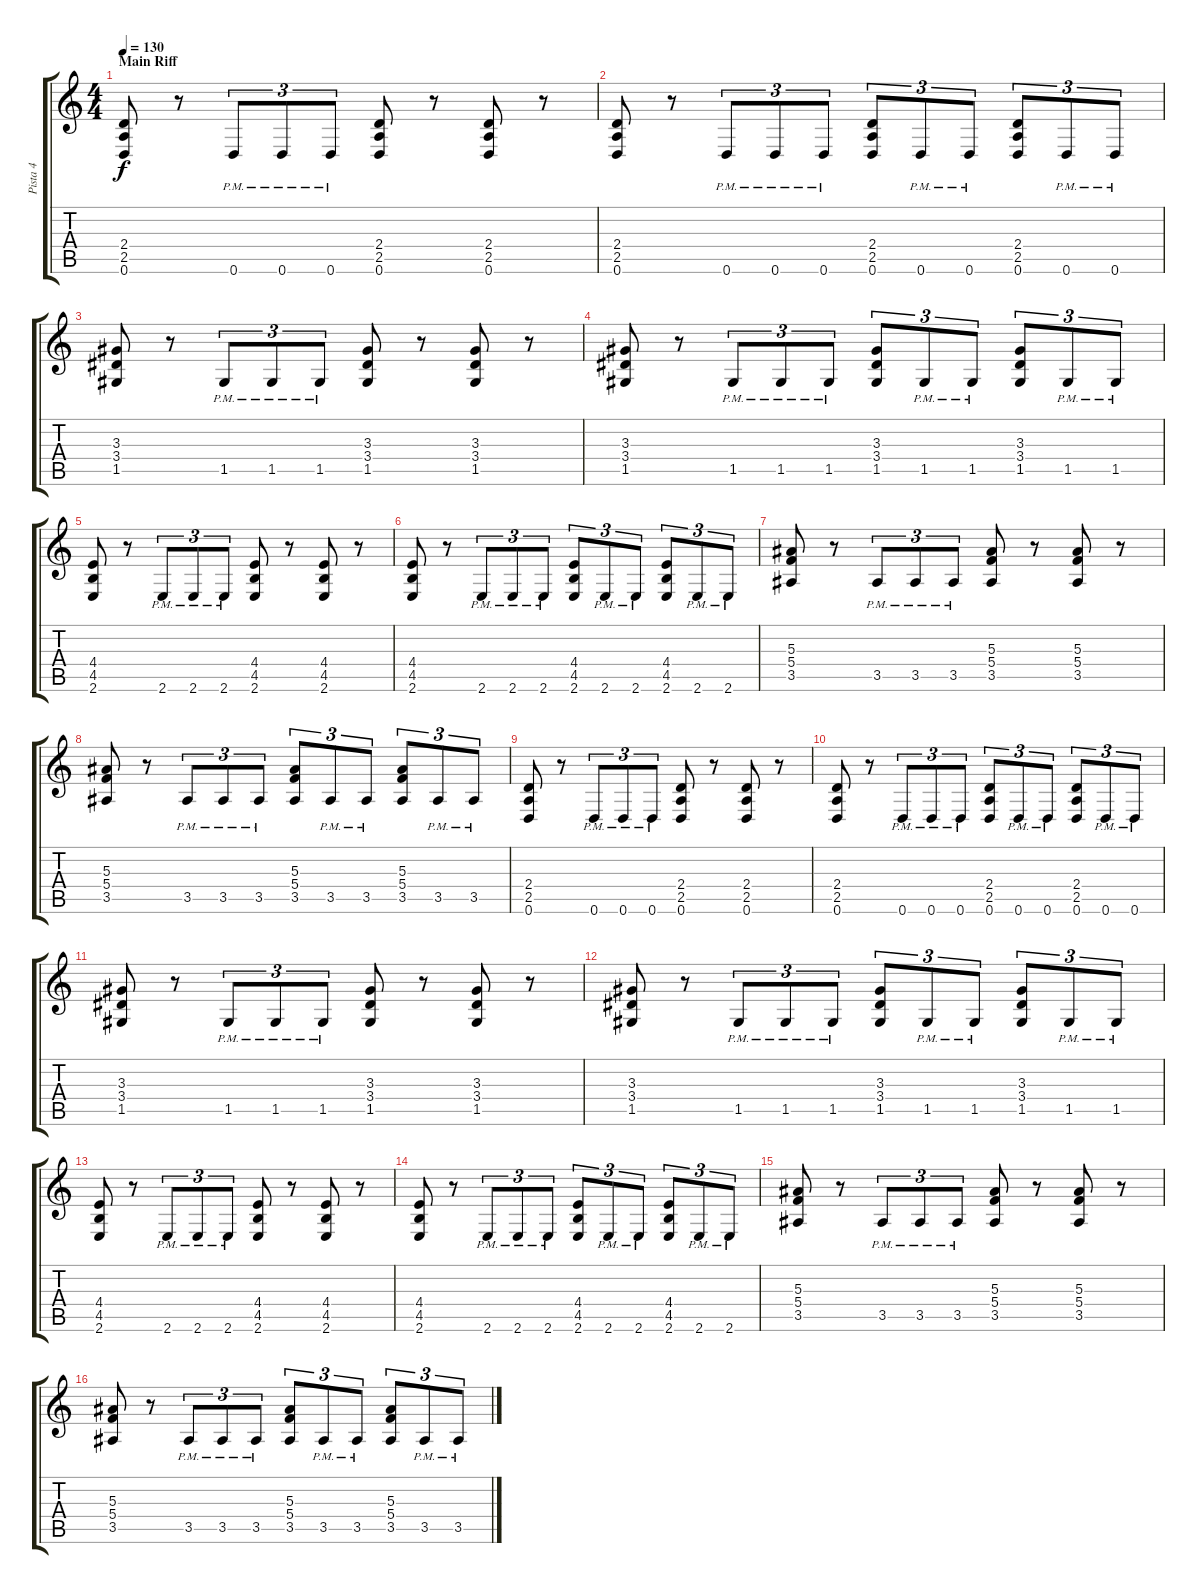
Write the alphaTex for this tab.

\track ("Pista 4" "Pista 4") {instrument distortionguitar}
\staff {score tabs}
\tuning (D4 A3 F3 C3 G2 D2) {hide}
\ts (4 4)
\section ("" "Main Riff")
\tempo 130
\clef g2
\ks c
(2.4 2.5 0.6).8{dy f} r.8 0.6{pm}.8{tu (3 2)} 0.6{pm}.8{tu (3 2)} 0.6{pm}.8{tu (3 2)} (2.4 2.5 0.6).8 r.8 (2.4 2.5 0.6).8 r.8 |
(2.4 2.5 0.6).8 r.8 0.6{pm}.8{tu (3 2)} 0.6{pm}.8{tu (3 2)} 0.6{pm}.8{tu (3 2)} (2.4 2.5 0.6).8{tu (3 2)} 0.6{pm}.8{tu (3 2)} 0.6{pm}.8{tu (3 2)} (2.4 2.5 0.6).8{tu (3 2)} 0.6{pm}.8{tu (3 2)} 0.6{pm}.8{tu (3 2)} |
(3.3 3.4 1.5).8 r.8 1.5{pm}.8{tu (3 2)} 1.5{pm}.8{tu (3 2)} 1.5{pm}.8{tu (3 2)} (3.3 3.4 1.5).8 r.8 (3.3 3.4 1.5).8 r.8 |
(3.3 3.4 1.5).8 r.8 1.5{pm}.8{tu (3 2)} 1.5{pm}.8{tu (3 2)} 1.5{pm}.8{tu (3 2)} (3.3 3.4 1.5).8{tu (3 2)} 1.5{pm}.8{tu (3 2)} 1.5{pm}.8{tu (3 2)} (3.3 3.4 1.5).8{tu (3 2)} 1.5{pm}.8{tu (3 2)} 1.5{pm}.8{tu (3 2)} |
(4.4 4.5 2.6).8 r.8 2.6{pm}.8{tu (3 2)} 2.6{pm}.8{tu (3 2)} 2.6{pm}.8{tu (3 2)} (4.4 4.5 2.6).8 r.8 (4.4 4.5 2.6).8 r.8 |
(4.4 4.5 2.6).8 r.8 2.6{pm}.8{tu (3 2)} 2.6{pm}.8{tu (3 2)} 2.6{pm}.8{tu (3 2)} (4.4 4.5 2.6).8{tu (3 2)} 2.6{pm}.8{tu (3 2)} 2.6{pm}.8{tu (3 2)} (4.4 4.5 2.6).8{tu (3 2)} 2.6{pm}.8{tu (3 2)} 2.6{pm}.8{tu (3 2)} |
(5.3 5.4 3.5).8 r.8 3.5{pm}.8{tu (3 2)} 3.5{pm}.8{tu (3 2)} 3.5{pm}.8{tu (3 2)} (5.3 5.4 3.5).8 r.8 (5.3 5.4 3.5).8 r.8 |
(5.3 5.4 3.5).8 r.8 3.5{pm}.8{tu (3 2)} 3.5{pm}.8{tu (3 2)} 3.5{pm}.8{tu (3 2)} (5.3 5.4 3.5).8{tu (3 2)} 3.5{pm}.8{tu (3 2)} 3.5{pm}.8{tu (3 2)} (5.3 5.4 3.5).8{tu (3 2)} 3.5{pm}.8{tu (3 2)} 3.5{pm}.8{tu (3 2)} |
(2.4 2.5 0.6).8 r.8 0.6{pm}.8{tu (3 2)} 0.6{pm}.8{tu (3 2)} 0.6{pm}.8{tu (3 2)} (2.4 2.5 0.6).8 r.8 (2.4 2.5 0.6).8 r.8 |
(2.4 2.5 0.6).8 r.8 0.6{pm}.8{tu (3 2)} 0.6{pm}.8{tu (3 2)} 0.6{pm}.8{tu (3 2)} (2.4 2.5 0.6).8{tu (3 2)} 0.6{pm}.8{tu (3 2)} 0.6{pm}.8{tu (3 2)} (2.4 2.5 0.6).8{tu (3 2)} 0.6{pm}.8{tu (3 2)} 0.6{pm}.8{tu (3 2)} |
(3.3 3.4 1.5).8 r.8 1.5{pm}.8{tu (3 2)} 1.5{pm}.8{tu (3 2)} 1.5{pm}.8{tu (3 2)} (3.3 3.4 1.5).8 r.8 (3.3 3.4 1.5).8 r.8 |
(3.3 3.4 1.5).8 r.8 1.5{pm}.8{tu (3 2)} 1.5{pm}.8{tu (3 2)} 1.5{pm}.8{tu (3 2)} (3.3 3.4 1.5).8{tu (3 2)} 1.5{pm}.8{tu (3 2)} 1.5{pm}.8{tu (3 2)} (3.3 3.4 1.5).8{tu (3 2)} 1.5{pm}.8{tu (3 2)} 1.5{pm}.8{tu (3 2)} |
(4.4 4.5 2.6).8 r.8 2.6{pm}.8{tu (3 2)} 2.6{pm}.8{tu (3 2)} 2.6{pm}.8{tu (3 2)} (4.4 4.5 2.6).8 r.8 (4.4 4.5 2.6).8 r.8 |
(4.4 4.5 2.6).8 r.8 2.6{pm}.8{tu (3 2)} 2.6{pm}.8{tu (3 2)} 2.6{pm}.8{tu (3 2)} (4.4 4.5 2.6).8{tu (3 2)} 2.6{pm}.8{tu (3 2)} 2.6{pm}.8{tu (3 2)} (4.4 4.5 2.6).8{tu (3 2)} 2.6{pm}.8{tu (3 2)} 2.6{pm}.8{tu (3 2)} |
(5.3 5.4 3.5).8 r.8 3.5{pm}.8{tu (3 2)} 3.5{pm}.8{tu (3 2)} 3.5{pm}.8{tu (3 2)} (5.3 5.4 3.5).8 r.8 (5.3 5.4 3.5).8 r.8 |
(5.3 5.4 3.5).8 r.8 3.5{pm}.8{tu (3 2)} 3.5{pm}.8{tu (3 2)} 3.5{pm}.8{tu (3 2)} (5.3 5.4 3.5).8{tu (3 2)} 3.5{pm}.8{tu (3 2)} 3.5{pm}.8{tu (3 2)} (5.3 5.4 3.5).8{tu (3 2)} 3.5{pm}.8{tu (3 2)} 3.5{pm}.8{tu (3 2)}
